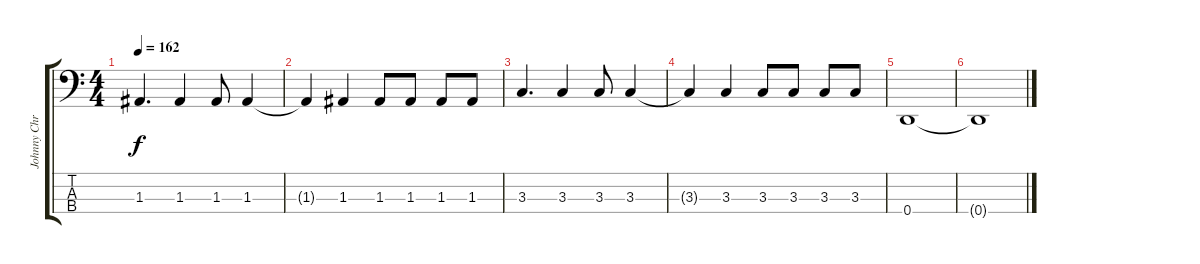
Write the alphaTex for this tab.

\track ("Johnny Christ" "Johnny Chr") {instrument electricbassfinger}
\staff {score tabs}
\tuning (G2 D2 A1 D1) {hide}
\ts (4 4)
\tempo 162
\clef f4
\ks c
1.3.4{d dy f} 1.3.4 1.3.8 1.3.4 |
1.3{t}.4 1.3.4 1.3.8 1.3.8 1.3.8 1.3.8 |
3.3.4{d} 3.3.4 3.3.8 3.3.4 |
3.3{t}.4 3.3.4 3.3.8 3.3.8 3.3.8 3.3.8 |
0.4.1 |
0.4{t}.1
